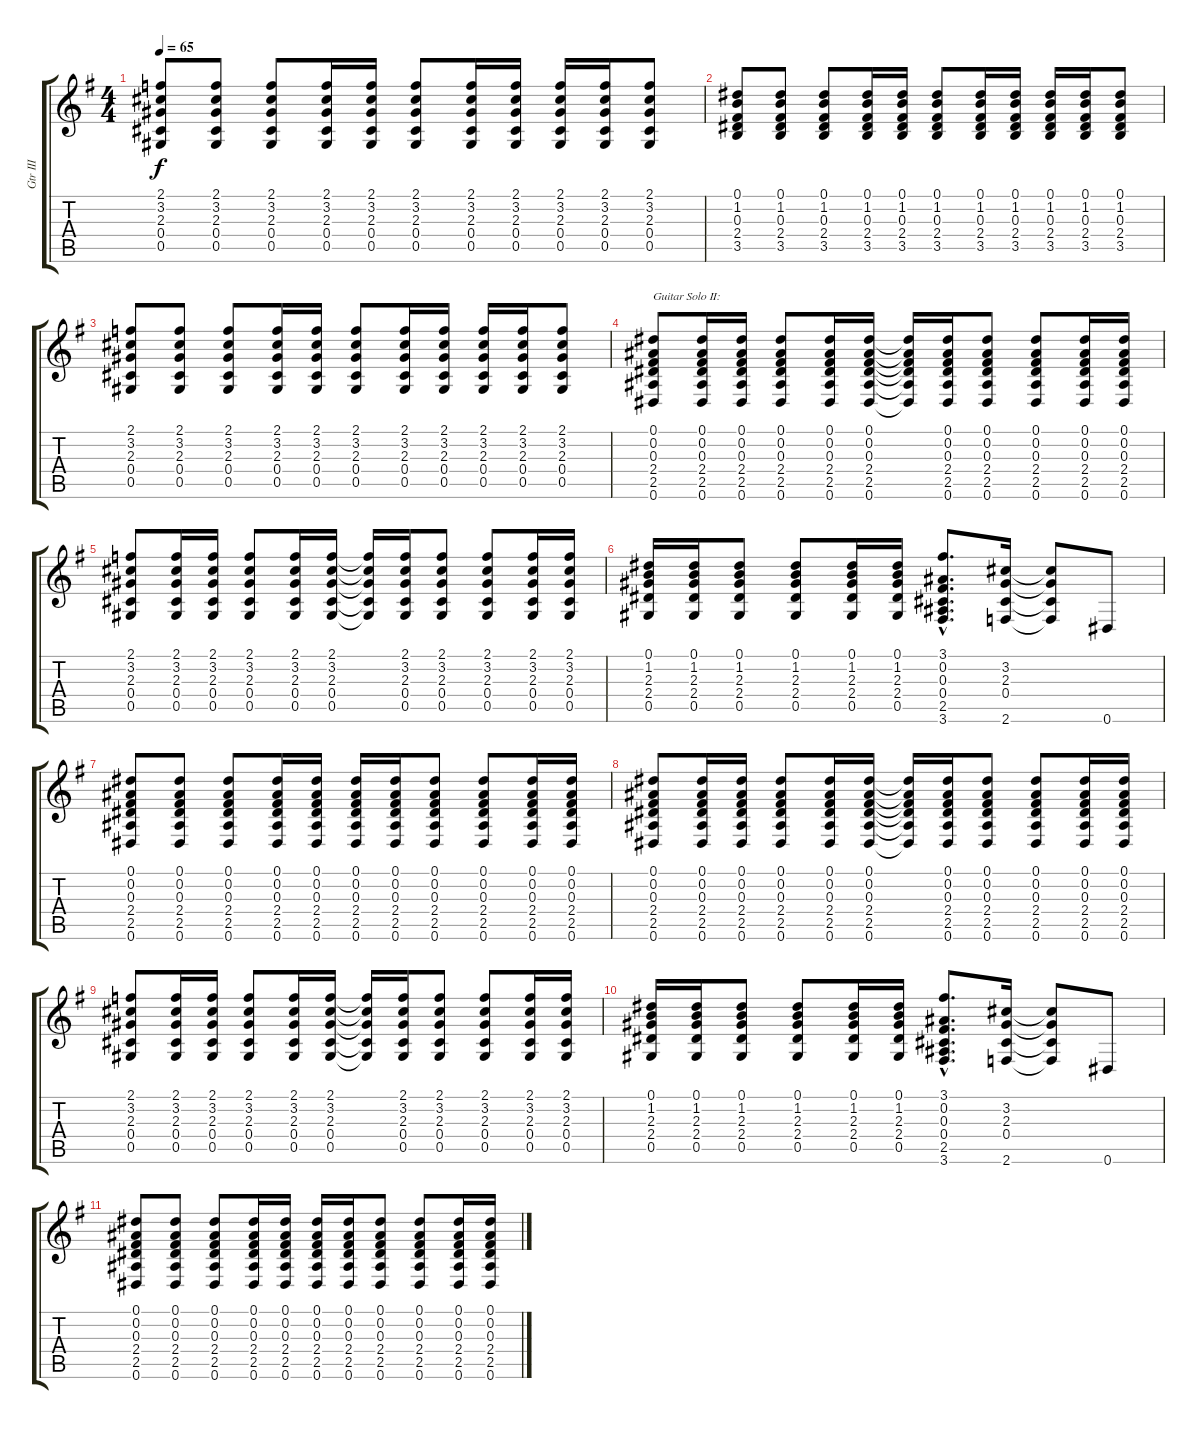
\track ("Gtr III" "Gtr III") {instrument acousticguitarnylon}
\staff {score tabs}
\tuning (Eb4 Bb3 Gb3 Db3 Ab2 Eb2) {hide}
\ts (4 4)
\tempo 65
\clef g2
\ks eminor
(2.1 3.2 2.3 0.4 0.5).8{dy f} (2.1 3.2 2.3 0.4 0.5).8 (2.1 3.2 2.3 0.4 0.5).8 (2.1 3.2 2.3 0.4 0.5).16 (2.1 3.2 2.3 0.4 0.5).16 (2.1 3.2 2.3 0.4 0.5).8 (2.1 3.2 2.3 0.4 0.5).16 (2.1 3.2 2.3 0.4 0.5).16 (2.1 3.2 2.3 0.4 0.5).16 (2.1 3.2 2.3 0.4 0.5).16 (2.1 3.2 2.3 0.4 0.5).8 |
(0.1 1.2 0.3 2.4 3.5).8 (0.1 1.2 0.3 2.4 3.5).8 (0.1 1.2 0.3 2.4 3.5).8 (0.1 1.2 0.3 2.4 3.5).16 (0.1 1.2 0.3 2.4 3.5).16 (0.1 1.2 0.3 2.4 3.5).8 (0.1 1.2 0.3 2.4 3.5).16 (0.1 1.2 0.3 2.4 3.5).16 (0.1 1.2 0.3 2.4 3.5).16 (0.1 1.2 0.3 2.4 3.5).16 (0.1 1.2 0.3 2.4 3.5).8 |
(2.1 3.2 2.3 0.4 0.5).8 (2.1 3.2 2.3 0.4 0.5).8 (2.1 3.2 2.3 0.4 0.5).8 (2.1 3.2 2.3 0.4 0.5).16 (2.1 3.2 2.3 0.4 0.5).16 (2.1 3.2 2.3 0.4 0.5).8 (2.1 3.2 2.3 0.4 0.5).16 (2.1 3.2 2.3 0.4 0.5).16 (2.1 3.2 2.3 0.4 0.5).16 (2.1 3.2 2.3 0.4 0.5).16 (2.1 3.2 2.3 0.4 0.5).8 |
(0.1 0.2 0.3 2.4 2.5 0.6).8{txt "Guitar Solo II:"} (0.1 0.2 0.3 2.4 2.5 0.6).16 (0.1 0.2 0.3 2.4 2.5 0.6).16 (0.1 0.2 0.3 2.4 2.5 0.6).8 (0.1 0.2 0.3 2.4 2.5 0.6).16 (0.1 0.2 0.3 2.4 2.5 0.6).16 (0.1{t} 0.2{t} 0.3{t} 2.4{t} 2.5{t} 0.6{t}).16 (0.1 0.2 0.3 2.4 2.5 0.6).16 (0.1 0.2 0.3 2.4 2.5 0.6).8 (0.1 0.2 0.3 2.4 2.5 0.6).8 (0.1 0.2 0.3 2.4 2.5 0.6).16 (0.1 0.2 0.3 2.4 2.5 0.6).16 |
(2.1 3.2 2.3 0.4 0.5).8 (2.1 3.2 2.3 0.4 0.5).16 (2.1 3.2 2.3 0.4 0.5).16 (2.1 3.2 2.3 0.4 0.5).8 (2.1 3.2 2.3 0.4 0.5).16 (2.1 3.2 2.3 0.4 0.5).16 (2.1{t} 3.2{t} 2.3{t} 0.4{t} 0.5{t}).16 (2.1 3.2 2.3 0.4 0.5).16 (2.1 3.2 2.3 0.4 0.5).8 (2.1 3.2 2.3 0.4 0.5).8 (2.1 3.2 2.3 0.4 0.5).16 (2.1 3.2 2.3 0.4 0.5).16 |
(0.1 1.2 2.3 2.4 0.5).16 (0.1 1.2 2.3 2.4 0.5).16 (0.1 1.2 2.3 2.4 0.5).8 (0.1 1.2 2.3 2.4 0.5).8 (0.1 1.2 2.3 2.4 0.5).16 (0.1 1.2 2.3 2.4 0.5).16 (3.1{hac} 0.2{hac} 0.3{hac} 0.4{hac} 2.5{hac} 3.6{hac}).8{d} (3.2 2.3 0.4 2.6).16 (3.2{t} 2.3{t} 0.4{t} 2.6{t}).8 0.6.8 |
(0.1 0.2 0.3 2.4 2.5 0.6).8 (0.1 0.2 0.3 2.4 2.5 0.6).8 (0.1 0.2 0.3 2.4 2.5 0.6).8 (0.1 0.2 0.3 2.4 2.5 0.6).16 (0.1 0.2 0.3 2.4 2.5 0.6).16 (0.1 0.2 0.3 2.4 2.5 0.6).16 (0.1 0.2 0.3 2.4 2.5 0.6).16 (0.1 0.2 0.3 2.4 2.5 0.6).8 (0.1 0.2 0.3 2.4 2.5 0.6).8 (0.1 0.2 0.3 2.4 2.5 0.6).16 (0.1 0.2 0.3 2.4 2.5 0.6).16 |
(0.1 0.2 0.3 2.4 2.5 0.6).8 (0.1 0.2 0.3 2.4 2.5 0.6).16 (0.1 0.2 0.3 2.4 2.5 0.6).16 (0.1 0.2 0.3 2.4 2.5 0.6).8 (0.1 0.2 0.3 2.4 2.5 0.6).16 (0.1 0.2 0.3 2.4 2.5 0.6).16 (0.1{t} 0.2{t} 0.3{t} 2.4{t} 2.5{t} 0.6{t}).16 (0.1 0.2 0.3 2.4 2.5 0.6).16 (0.1 0.2 0.3 2.4 2.5 0.6).8 (0.1 0.2 0.3 2.4 2.5 0.6).8 (0.1 0.2 0.3 2.4 2.5 0.6).16 (0.1 0.2 0.3 2.4 2.5 0.6).16 |
(2.1 3.2 2.3 0.4 0.5).8 (2.1 3.2 2.3 0.4 0.5).16 (2.1 3.2 2.3 0.4 0.5).16 (2.1 3.2 2.3 0.4 0.5).8 (2.1 3.2 2.3 0.4 0.5).16 (2.1 3.2 2.3 0.4 0.5).16 (2.1{t} 3.2{t} 2.3{t} 0.4{t} 0.5{t}).16 (2.1 3.2 2.3 0.4 0.5).16 (2.1 3.2 2.3 0.4 0.5).8 (2.1 3.2 2.3 0.4 0.5).8 (2.1 3.2 2.3 0.4 0.5).16 (2.1 3.2 2.3 0.4 0.5).16 |
(0.1 1.2 2.3 2.4 0.5).16 (0.1 1.2 2.3 2.4 0.5).16 (0.1 1.2 2.3 2.4 0.5).8 (0.1 1.2 2.3 2.4 0.5).8 (0.1 1.2 2.3 2.4 0.5).16 (0.1 1.2 2.3 2.4 0.5).16 (3.1{hac} 0.2{hac} 0.3{hac} 0.4{hac} 2.5{hac} 3.6{hac}).8{d} (3.2 2.3 0.4 2.6).16 (3.2{t} 2.3{t} 0.4{t} 2.6{t}).8 0.6.8 |
(0.1 0.2 0.3 2.4 2.5 0.6).8 (0.1 0.2 0.3 2.4 2.5 0.6).8 (0.1 0.2 0.3 2.4 2.5 0.6).8 (0.1 0.2 0.3 2.4 2.5 0.6).16 (0.1 0.2 0.3 2.4 2.5 0.6).16 (0.1 0.2 0.3 2.4 2.5 0.6).16 (0.1 0.2 0.3 2.4 2.5 0.6).16 (0.1 0.2 0.3 2.4 2.5 0.6).8 (0.1 0.2 0.3 2.4 2.5 0.6).8 (0.1 0.2 0.3 2.4 2.5 0.6).16 (0.1 0.2 0.3 2.4 2.5 0.6).16
